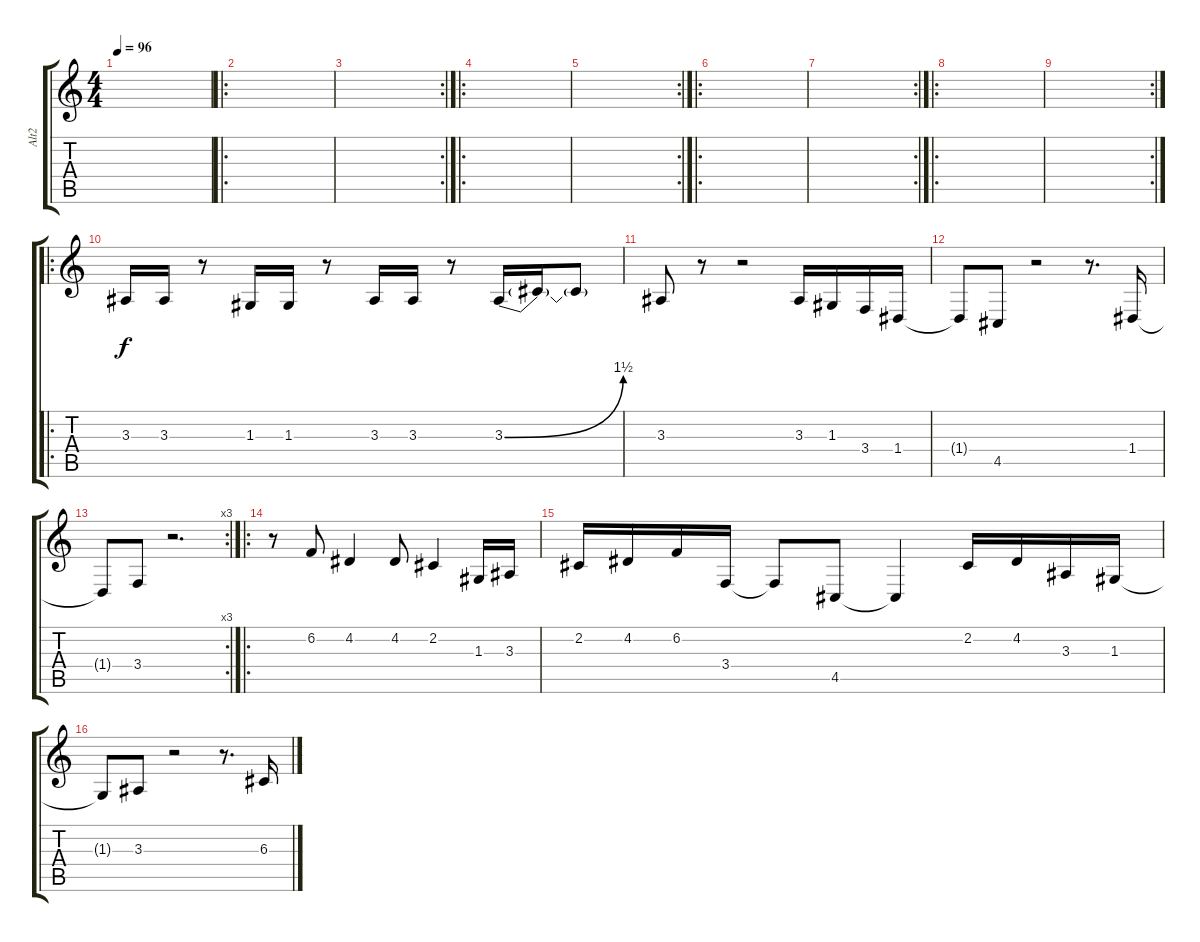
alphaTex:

\track ("Alt2" "Alt2") {instrument altosax}
\staff {score tabs}
\tuning (E4 B3 G3 D3 A2 E2) {hide}
\ts (4 4)
\tempo 96
\clef g2
\ks c
|
\ro
|
\rc 2
|
\ro
|
\rc 2
|
\ro
|
\rc 2
|
\ro
|
\rc 2
|
\ro
3.3.16 3.3.16 r.8 1.3.16 1.3.16 r.8 3.3.16 3.3.16 r.8 3.3{be (bend 0 0 60 6)}.16 3.3{t}.16 3.3{t}.8 |
3.3.8 r.8 r.2 3.3.16{volume 12} 1.3.16 3.4.16 1.4.16 |
1.4{t}.8 4.5.8 r.2{volume 13} r.8{d} 1.4.16 |
\rc 3
1.4{t}.8 3.4.8 r.2{d} |
\ro
r.8 6.2.8 4.2.4 4.2.8 2.2.4 1.3.16 3.3.16 |
2.2.16 4.2.16 6.2.16 3.4.16 3.4{t}.8 4.5.8 4.5{t}.4 2.2.16 4.2.16 3.3.16 1.3.16 |
1.3{t}.8 3.3.8 r.2 r.8{d} 6.3.16
